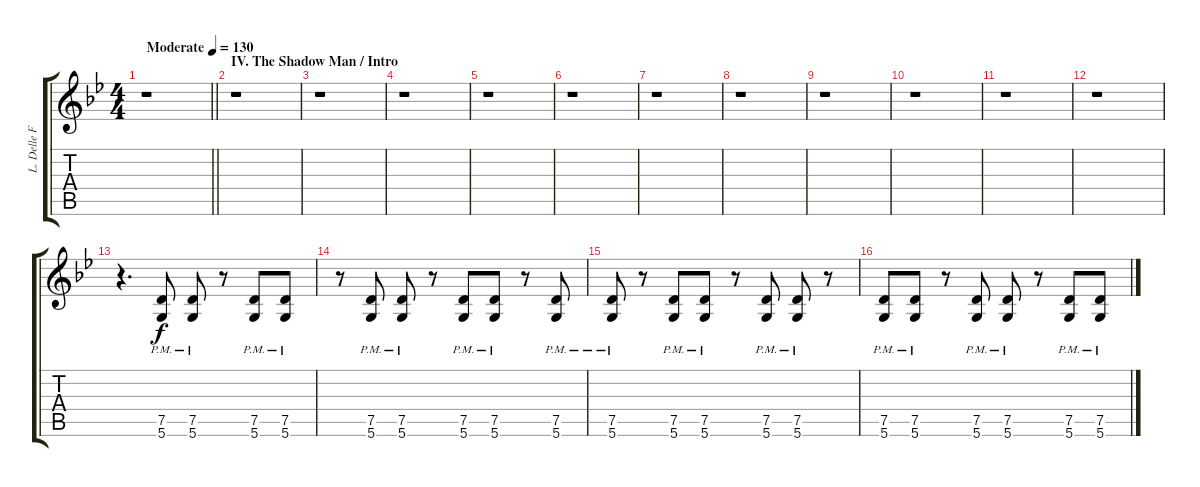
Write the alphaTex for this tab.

\track ("L. Delle Fave (Dist. Guitar R)" "L. Delle F") {instrument overdrivenguitar}
\staff {score tabs}
\tuning (D4 A3 F3 C3 G2 D2) {hide}
\ts (4 4)
\tempo (130 "Moderate")
\clef g2
\barLineRight lightlight
\ks gminor
r.1{dy f instrument overdrivenguitar} |
\section ("" "IV. The Shadow Man / Intro")
r.1 |
r.1 |
r.1 |
r.1 |
r.1 |
r.1 |
r.1 |
r.1 |
r.1 |
r.1 |
r.1 |
r.4{d} (7.5{pm} 5.6{pm}).8 (7.5{pm} 5.6{pm}).8 r.8 (7.5{pm} 5.6{pm}).8 (7.5{pm} 5.6{pm}).8 |
r.8 (7.5{pm} 5.6{pm}).8 (7.5{pm} 5.6{pm}).8 r.8 (7.5{pm} 5.6{pm}).8 (7.5{pm} 5.6{pm}).8 r.8 (7.5{pm} 5.6{pm}).8 |
(7.5{pm} 5.6{pm}).8 r.8 (7.5{pm} 5.6{pm}).8 (7.5{pm} 5.6{pm}).8 r.8 (7.5{pm} 5.6{pm}).8 (7.5{pm} 5.6{pm}).8 r.8 |
(7.5{pm} 5.6{pm}).8 (7.5{pm} 5.6{pm}).8 r.8 (7.5{pm} 5.6{pm}).8 (7.5{pm} 5.6{pm}).8 r.8 (7.5{pm} 5.6{pm}).8 (7.5{pm} 5.6{pm}).8
